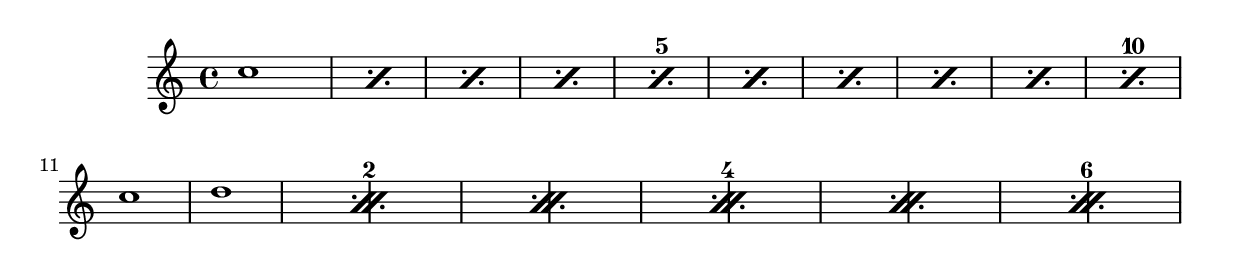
%% Do not edit this file; it is automatically
%% generated from LSR http://lsr.dsi.unimi.it
%% This file is in the public domain.
\version "2.12.2"

\header {
  lsrtags = "repeats, tweaks-and-overrides"

%% Translation of GIT committish: a874fda3641c9e02f61be5c41b215b8304b8ed00
  texidoces = "
Se pueden mostrar los contadores de las repeticiones del tipo
porcentaje a intervalos regulares mediante el establecimiento de
la propiedad de contexto @code{repeatCountVisibility}.

"
  doctitlees = "Visibilidad del contador de repeticiones de tipo porcentaje"


%% Translation of GIT committish: 0a868be38a775ecb1ef935b079000cebbc64de40
  texidocde = "
Prozentwiederholungszähler können in regelmäßigen Intervallen angezeigt
werden, indem man die Eigenschaft @code{repeatCountVisibility} beeinflusst.
"
  doctitlede = "Sichtbarkeit von Prozent-Wiederholungen"

%% Translation of GIT committish: a5bde6d51a5c88e952d95ae36c61a5efc22ba441
  texidocfr = "
Le numéro de mesure répétée sera imprimé à intervalle régulier si vous
déterminez la propriété de contexte @code{repeatCountVisibility}.

"
  doctitlefr = "Affichage du numéro de répétition en pourcent"


  texidoc = "
Percent repeat counters can be shown at regular intervals by setting
the context property @code{repeatCountVisibility}.

"
  doctitle = "Percent repeat count visibility"
} % begin verbatim

\relative c'' {
  \set countPercentRepeats = ##t
  \set repeatCountVisibility = #(every-nth-repeat-count-visible 5)
  \repeat percent 10 { c1 } \break
  \set repeatCountVisibility = #(every-nth-repeat-count-visible 2)
  \repeat percent 6 { c1 d1 }
}
